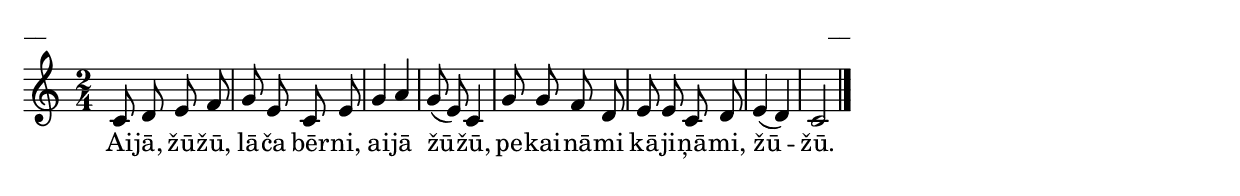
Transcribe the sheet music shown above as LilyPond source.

\version "2.13.16"
%\header {
%    title = "Aijā, žūžū"
%}
\paper {
line-width = 14\cm
left-margin = 0.4\cm
between-system-padding = 0.1\cm
between-system-space = 0.1\cm
}
\layout {
indent = #0
ragged-last = ##f
}

voiceA = \relative c' {
\clef "treble"
\key c \major
\time 2/4
c8 d e f | g8 e c e |
g4 a | g8( e) c4 |
g'8 g f d | e8 e c d |
e4( d) | c2 
\bar "|."
} 

lyricA = \lyricmode {
Ai -- jā, žū -- žū, lā -- ča bēr -- ni,
ai -- jā žū -- žū,
pe -- kai -- nā -- mi kā -- ji -- ņā -- mi,
žū -- žū.
} 

fullScore = <<
\new Staff {
<<
\new Voice = "voiceA" { \oneVoice \autoBeamOff \voiceA }
\lyricsto "voiceA" \new Lyrics \lyricA
>>
}
>>

\score {
\fullScore
\header { piece = "__" opus = "__" }
}
\markup { \with-color #(x11-color 'white) \sans \smaller "__" }
\score {
\unfoldRepeats
\fullScore
\midi {
\context { \Staff \remove "Staff_performer" }
\context { \Voice \consists "Staff_performer" }
}
}


